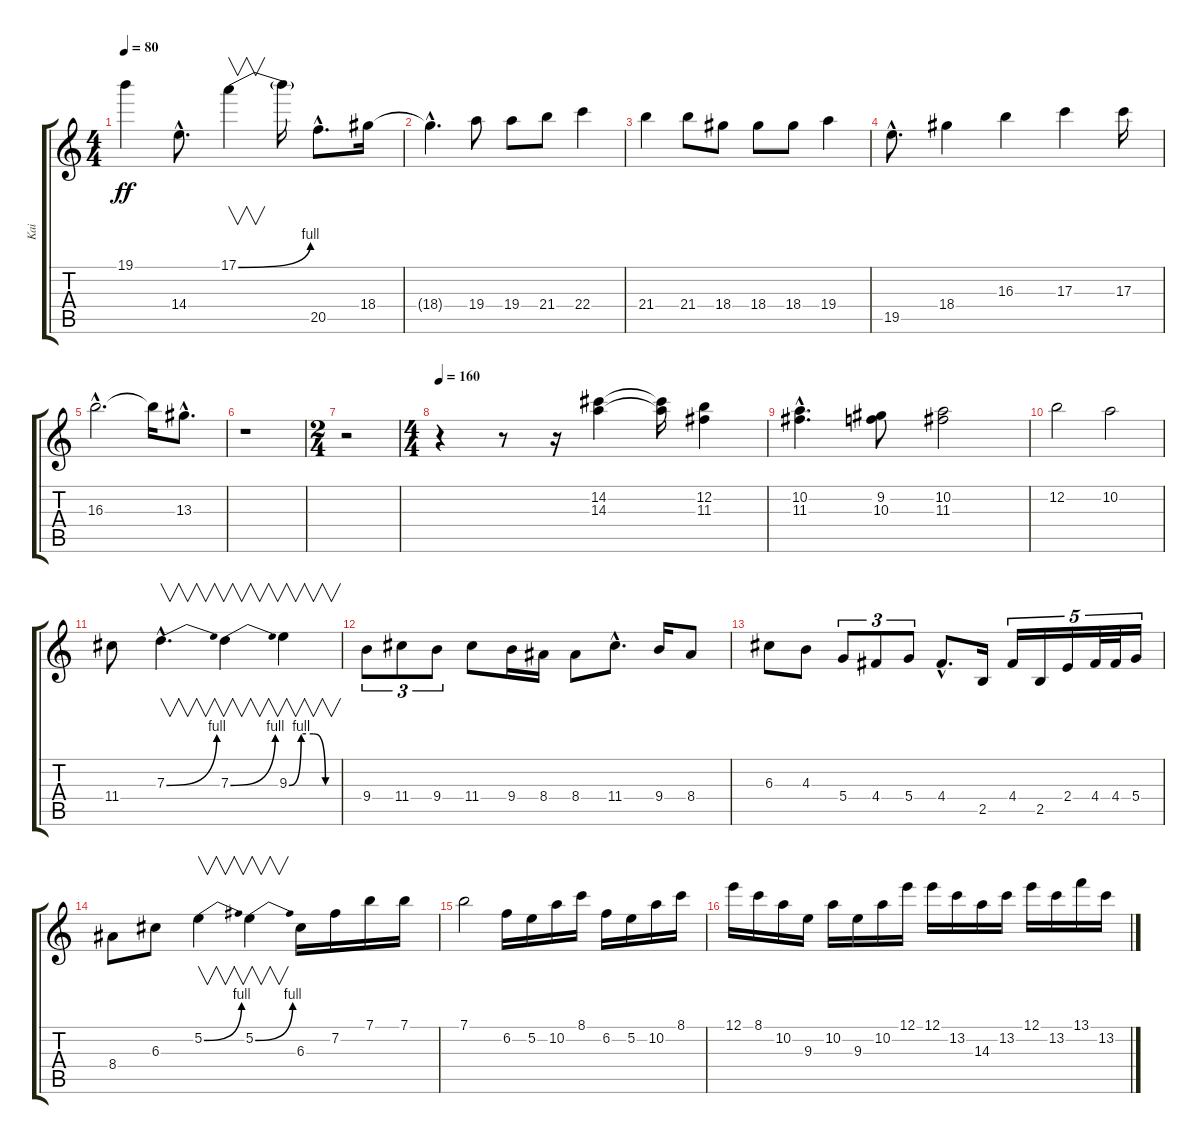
\track ("Kai" "Kai") {instrument distortionguitar}
\staff {score tabs}
\tuning (E4 B3 G3 D3 A2 E2) {hide}
\ts (4 4)
\tempo 80
\clef g2
\ks c
19.1.4{dy ff} 14.4{hac}.8{d} 17.1{be (bend 0 0 60 4)}.4{v} 17.1{t}.16 20.5{hac}.8{d} 18.4.16 |
18.4{hac t}.4{d} 19.4.8 19.4.8 21.4.8 22.4.4 |
21.4.4 21.4.8 18.4.8 18.4.8 18.4.8 19.4.4 |
19.5{hac}.8{d} 18.4.4 16.3.4 17.3.4 17.3.16 |
16.3{hac}.2{d} 16.3{t}.16 13.3{hac}.8{d} |
r.1 |
\ts (2 4)
r.2 |
\ts (4 4)
\tempo 160
r.4 r.8 r.16 (14.2 14.3).4 (14.2{t} 14.3{t}).16 (12.2 11.3).4 |
(10.2{hac} 11.3{hac}).4{d} (9.2 10.3).8 (10.2 11.3).2 |
12.2.2 10.2.2 |
11.4.8 7.3{be (bend 0 0 60 4) hac}.4{v d} 7.3{be (bend 0 0 60 4)}.4{v} 9.3{be (custom 0 0 15 4 30 4 45 0 60 0)}.4{v} |
9.4.8{tu (3 2)} 11.4.8{tu (3 2)} 9.4.8{tu (3 2)} 11.4.8 9.4.16 8.4.16 8.4.8 11.4{hac}.8{d} 9.4.16 8.4.8 |
6.3.8 4.3.8 5.4.8{tu (3 2)} 4.4.8{tu (3 2)} 5.4.8{tu (3 2)} 4.4{hac}.8{d} 2.5.16 4.4.16{tu (5 4)} 2.5.16{tu (5 4)} 2.4.16{tu (5 4)} 4.4.32{tu (5 4)} 4.4.32{tu (5 4)} 5.4.16{tu (5 4)} |
8.4.8 6.3.8 5.2{be (bend 0 0 60 4)}.4{v} 5.2{be (bend 0 0 60 4)}.4{v} 6.3.16 7.2.16 7.1.16 7.1.16 |
7.1.2 6.2.16 5.2.16 10.2.16 8.1.16 6.2.16 5.2.16 10.2.16 8.1.16 |
12.1.16 8.1.16 10.2.16 9.3.16 10.2.16 9.3.16 10.2.16 12.1.16 12.1.16 13.2.16 14.3.16 13.2.16 12.1.16 13.2.16 13.1.16 13.2.16
